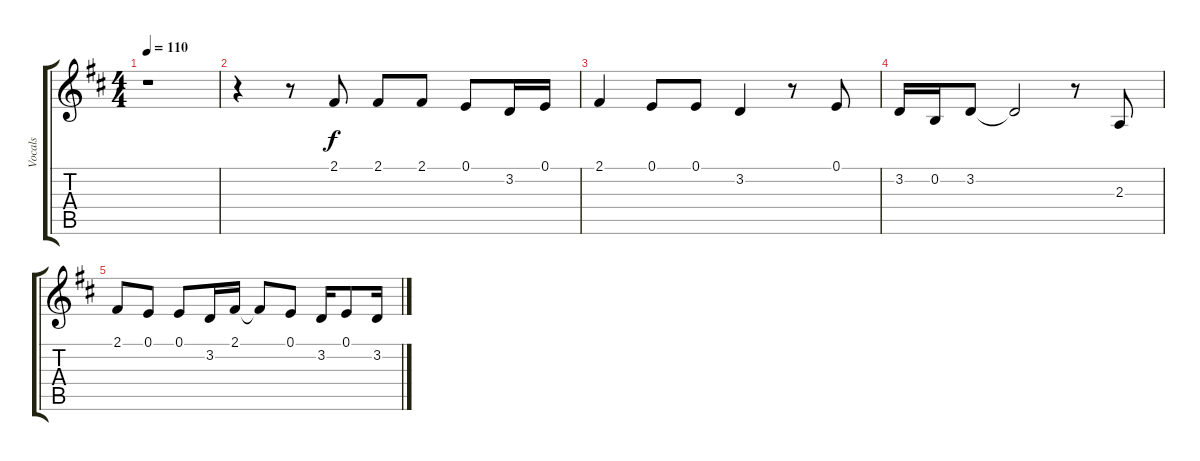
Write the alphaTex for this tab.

\track ("Vocals" "Vocals") {instrument clarinet}
\staff {score tabs}
\tuning (E4 B3 G3 D3 A2 E2) {hide}
\ts (4 4)
\tempo 110
\clef g2
\ks d
r.1{dy f} |
r.4{volume 0} r.8 2.1.8 2.1.8 2.1.8 0.1.8 3.2.16 0.1.16 |
2.1.4 0.1.8 0.1.8 3.2.4 r.8 0.1.8 |
3.2.16 0.2.16 3.2.8 3.2{t}.2 r.8 2.3.8 |
2.1.8 0.1.8 0.1.8 3.2.16 2.1.16 2.1{t}.8 0.1.8 3.2.16 0.1.8 3.2.16
